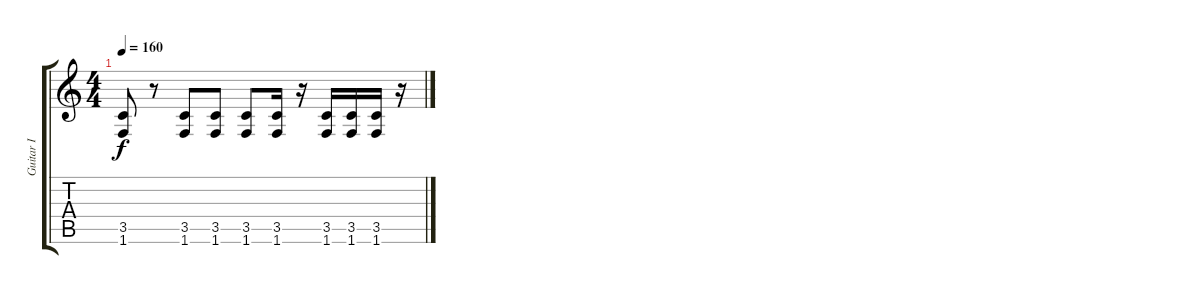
\track ("Guitar I" "Guitar I") {instrument distortionguitar}
\staff {score tabs}
\tuning (E4 B3 G3 D3 A2 E2) {hide}
\ts (4 4)
\tempo 160
\clef g2
\ks c
(3.5 1.6).8{dy f} r.8 (3.5 1.6).8 (3.5 1.6).8 (3.5 1.6).8 (3.5 1.6).16 r.16 (3.5 1.6).16 (3.5 1.6).16 (3.5 1.6).16 r.16
